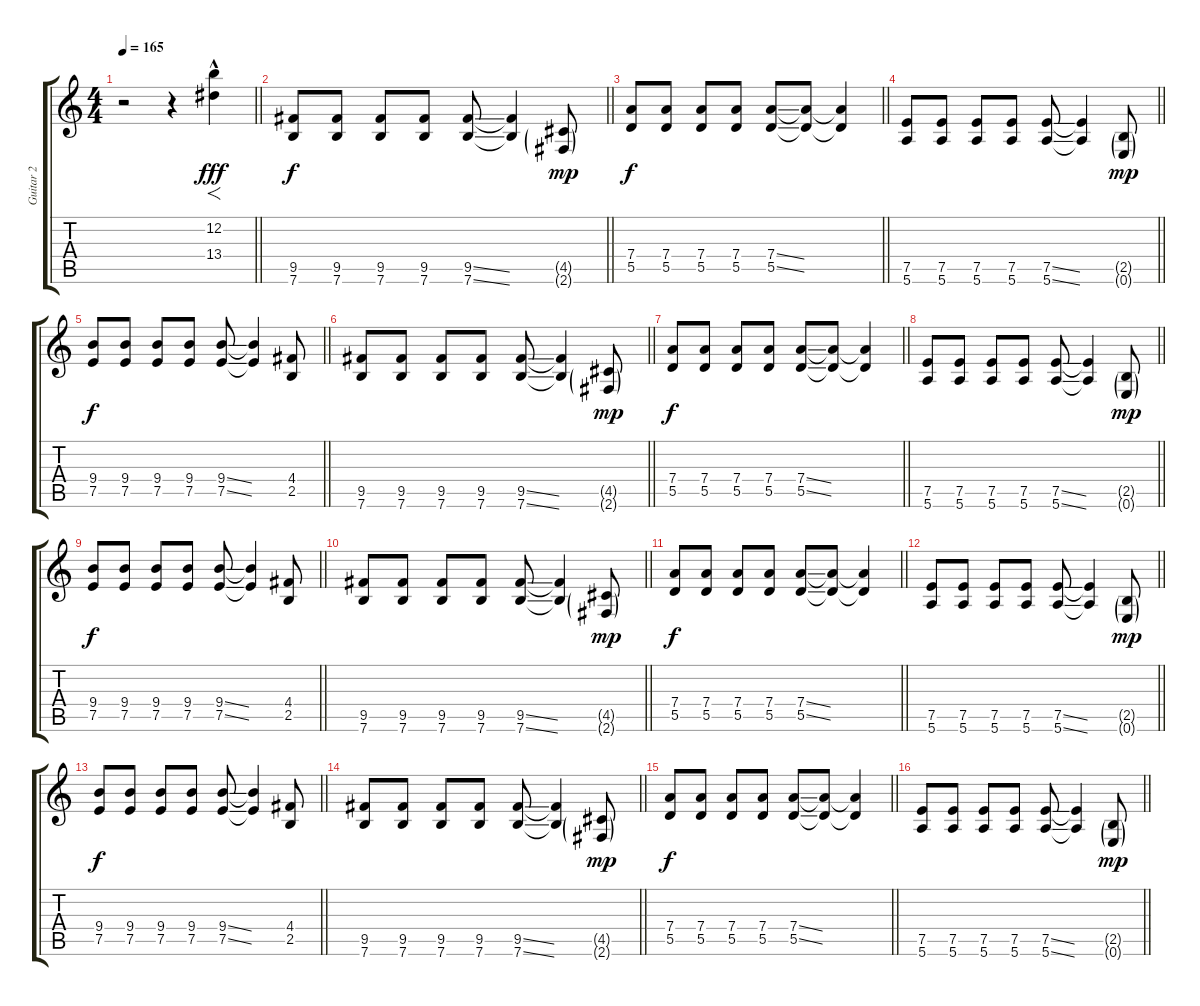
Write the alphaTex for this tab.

\track ("Guitar 2" "Guitar 2") {instrument distortionguitar}
\staff {score tabs}
\tuning (E4 B3 G3 D3 A2 E2) {hide}
\ts (4 4)
\tempo 165
\clef g2
\barLineRight lightlight
\ks c
r.2{dy f} r.4 (12.2{hac} 13.4{t}).4{f dy fff balance 13 instrument distortionguitar} |
\barLineRight lightlight
(9.5 7.6).8{dy f balance 8} (9.5 7.6).8 (9.5 7.6).8 (9.5 7.6).8 (9.5{ss} 7.6{ss}).8 (9.5{t} 7.6{t}).4 (4.5{g} 2.6{g}).8{dy mp} |
\barLineRight lightlight
(7.4 5.5).8{dy f} (7.4 5.5).8 (7.4 5.5).8 (7.4 5.5).8 (7.4{ss} 5.5{ss}).8 (7.4{t} 5.5{t}).8 (7.4{t} 5.5{t}).4 |
\barLineRight lightlight
(7.5 5.6).8 (7.5 5.6).8 (7.5 5.6).8 (7.5 5.6).8 (7.5{ss} 5.6{ss}).8 (7.5{t} 5.6{t}).4 (2.5{g} 0.6{g}).8{dy mp} |
\barLineRight lightlight
(9.4 7.5).8{dy f} (9.4 7.5).8 (9.4 7.5).8 (9.4 7.5).8 (9.4{ss} 7.5{ss}).8 (9.4{t} 7.5{t}).4 (4.4 2.5).8 |
\barLineRight lightlight
(9.5 7.6).8 (9.5 7.6).8 (9.5 7.6).8 (9.5 7.6).8 (9.5{ss} 7.6{ss}).8 (9.5{t} 7.6{t}).4 (4.5{g} 2.6{g}).8{dy mp} |
\barLineRight lightlight
(7.4 5.5).8{dy f} (7.4 5.5).8 (7.4 5.5).8 (7.4 5.5).8 (7.4{ss} 5.5{ss}).8 (7.4{t} 5.5{t}).8 (7.4{t} 5.5{t}).4 |
\barLineRight lightlight
(7.5 5.6).8 (7.5 5.6).8 (7.5 5.6).8 (7.5 5.6).8 (7.5{ss} 5.6{ss}).8 (7.5{t} 5.6{t}).4 (2.5{g} 0.6{g}).8{dy mp} |
\barLineRight lightlight
(9.4 7.5).8{dy f} (9.4 7.5).8 (9.4 7.5).8 (9.4 7.5).8 (9.4{ss} 7.5{ss}).8 (9.4{t} 7.5{t}).4 (4.4 2.5).8 |
\barLineRight lightlight
(9.5 7.6).8 (9.5 7.6).8 (9.5 7.6).8 (9.5 7.6).8 (9.5{ss} 7.6{ss}).8 (9.5{t} 7.6{t}).4 (4.5{g} 2.6{g}).8{dy mp} |
\barLineRight lightlight
(7.4 5.5).8{dy f} (7.4 5.5).8 (7.4 5.5).8 (7.4 5.5).8 (7.4{ss} 5.5{ss}).8 (7.4{t} 5.5{t}).8 (7.4{t} 5.5{t}).4 |
\barLineRight lightlight
(7.5 5.6).8 (7.5 5.6).8 (7.5 5.6).8 (7.5 5.6).8 (7.5{ss} 5.6{ss}).8 (7.5{t} 5.6{t}).4 (2.5{g} 0.6{g}).8{dy mp} |
\barLineRight lightlight
(9.4 7.5).8{dy f} (9.4 7.5).8 (9.4 7.5).8 (9.4 7.5).8 (9.4{ss} 7.5{ss}).8 (9.4{t} 7.5{t}).4 (4.4 2.5).8 |
\barLineRight lightlight
(9.5 7.6).8 (9.5 7.6).8 (9.5 7.6).8 (9.5 7.6).8 (9.5{ss} 7.6{ss}).8 (9.5{t} 7.6{t}).4 (4.5{g} 2.6{g}).8{dy mp} |
\barLineRight lightlight
(7.4 5.5).8{dy f} (7.4 5.5).8 (7.4 5.5).8 (7.4 5.5).8 (7.4{ss} 5.5{ss}).8 (7.4{t} 5.5{t}).8 (7.4{t} 5.5{t}).4 |
\barLineRight lightlight
(7.5 5.6).8 (7.5 5.6).8 (7.5 5.6).8 (7.5 5.6).8 (7.5{ss} 5.6{ss}).8 (7.5{t} 5.6{t}).4 (2.5{g} 0.6{g}).8{dy mp}
